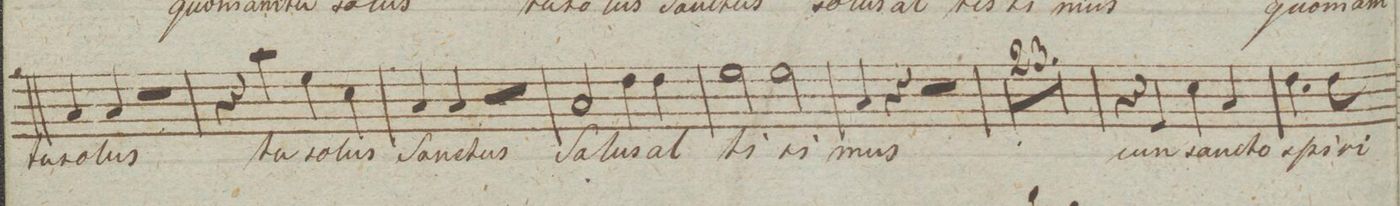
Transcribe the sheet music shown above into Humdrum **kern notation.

**kern	**text	**dynam
*I"Baſso.	*	*
*clefF4	*	*
*k[]	*	*
*met(c)	*	*
*M2/2	*	*
4C/	so-	.
4C/	-lus	.
2r	.	.
=135	=135	=135
4r	.	.
4c\	tu	.
4G\	so-	.
4E\	-lus	.
=136	=136	=136
4C/	San-	.
4C/	-ctus	.
2r	.	.
=137	=137	=137
2C/	So-	.
4F\	-lus	.
4F\	al-	.
=138	=138	=138
2G\	-ti-	.
2G\	-si-	.
=139	=139	=139
4C/	-mus	.
4r	.	.
2r	.	.
=140	=140	=140
1r	.	.
=141	=141	=141
1r	.	.
=142	=142	=142
1r	.	.
=143	=143	=143
1r	.	.
=144	=144	=144
1r	.	.
=145	=145	=145
1r	.	.
=146	=146	=146
1r	.	.
=147	=147	=147
1r	.	.
=148	=148	=148
1r	.	.
=149	=149	=149
1r	.	.
=150	=150	=150
1r	.	.
=151	=151	=151
1r	.	.
=152	=152	=152
1r	.	.
=153	=153	=153
1r	.	.
=154	=154	=154
1r	.	.
=155	=155	=155
1r	.	.
=156	=156	=156
1r	.	.
=157	=157	=157
1r	.	.
=158	=158	=158
1r	.	.
=159	=159	=159
1r	.	.
=160	=160	=160
1r	.	.
=161	=161	=161
1r	.	.
=162	=162	=162
1r	.	.
=163	=163	=163
4r	.	.
4GG/	cun	.
4E\	san-	.
4C/	-cto	.
=164	=164	=164
4.F\	spi-	.
8F\	-ri-	.
*-	*-	*-
